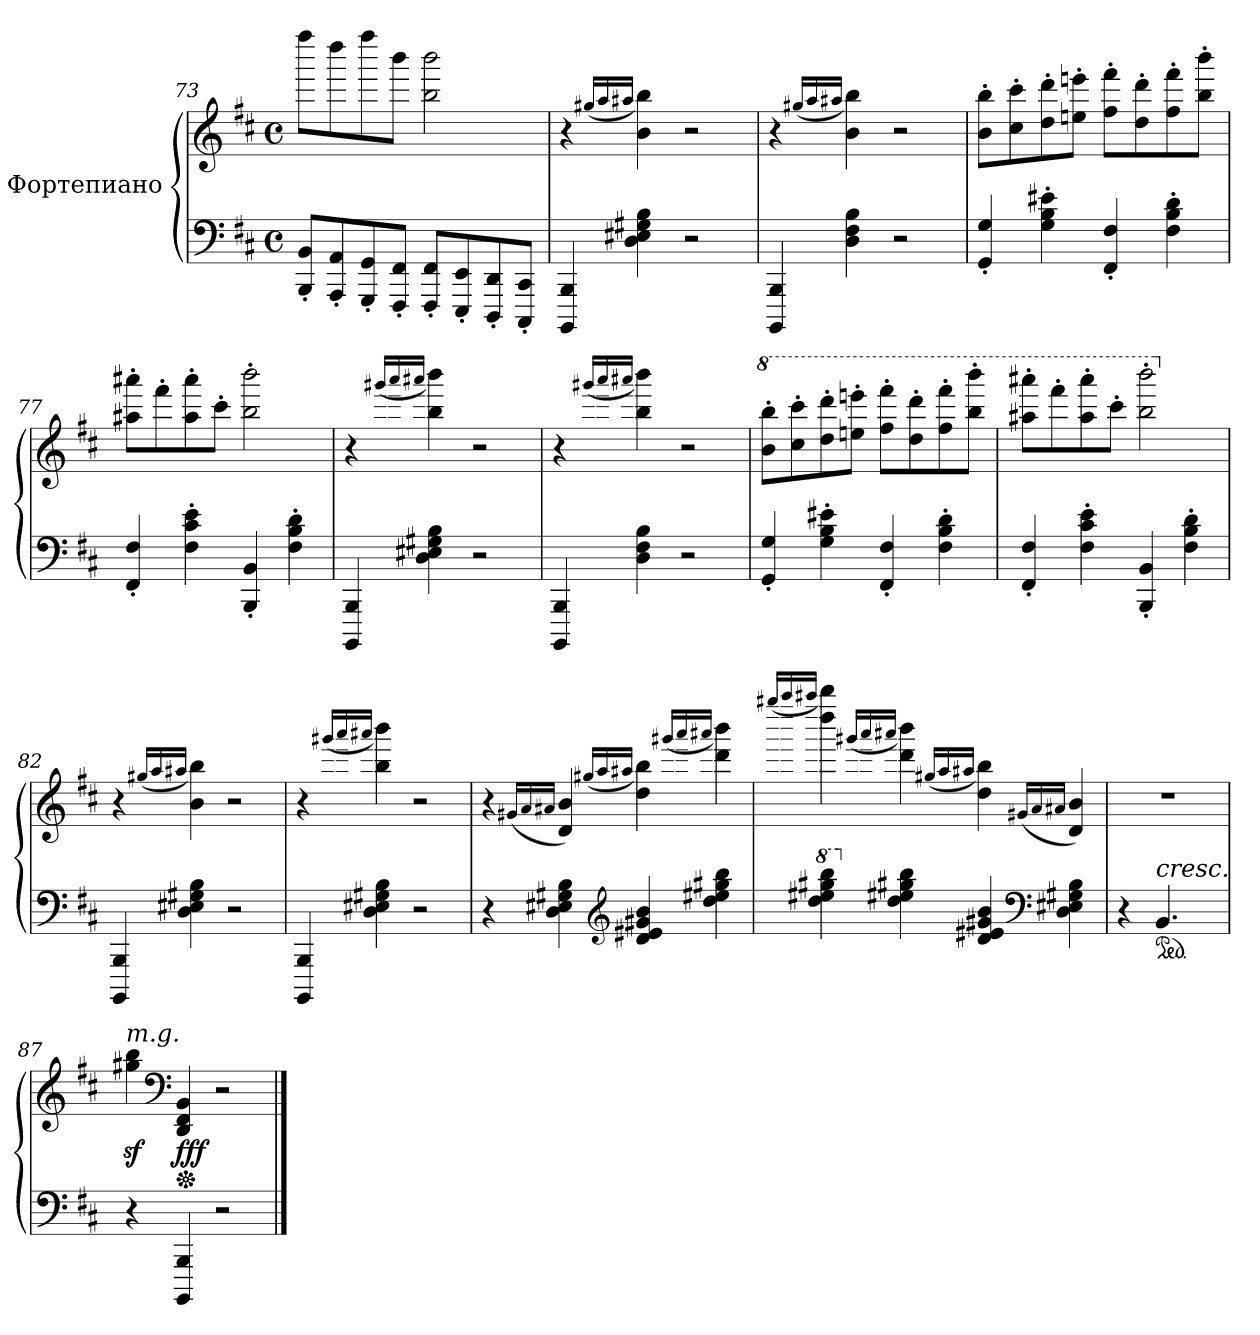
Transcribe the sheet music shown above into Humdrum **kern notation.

**kern	**kern	**dynam
*part1	*part1	*part1
*staff2	*staff1	*staff1/2
*I"Фортепиано	*	*
*clefF4	*clefG2	*
*k[f#c#]	*k[f#c#]	*
*M4/4	*M4/4	*
*met(c)	*met(c)	*
=73	=73	=73
8BBB/' 8BB/'L	8ffff#\L	.
8AAA/' 8AA/'	8dddd\	.
8GGG/' 8GG/'	8ffff#\	.
8FFF#/' 8FF#/'J	8bbb\J	.
8FFF#/' 8FF#/'L	2bb\ 2bbb\	.
8EEE/' 8EE/'	.	.
8DDD/' 8DD/'	.	.
8CCC#/' 8CC#/'J	.	.
!!LO:LB:g=z
=74	=74	=74
*	*MM200	*
4BBBB/ 4BBB/	4r	.
.	(>16qgg#X/LL	.
.	16qaa/	.
.	16qaa#X/JJ	.
4D\ 4E#X\ 4G#X\ 4B\	4b\ 4bb\)	.
2r	2r	.
=75	=75	=75
4BBBB/ 4BBB/	4r	.
.	(>16qgg#X/LL	.
.	16qaa/	.
.	16qaa#X/JJ	.
4D\ 4F#\ 4B\	4b\ 4bb\)	.
2r	2r	.
=76	=76	=76
4GG/' 4G/'	8b\' 8bb\'L	.
.	8cc#\' 8ccc#\'	.
4G\' 4B\' 4e#X\'	8dd\' 8ddd\'	.
.	8eeni\' 8eeeni\'J	.
4FF#/' 4F#/'	8ff#\' 8fff#\'L	.
.	8dd\' 8ddd\'	.
4F#\' 4B\' 4d\'	8ff#\' 8fff#\'	.
.	8bb\' 8bbb\'J	.
=77	=77	=77
4FF#/' 4F#/'	8aa#X\' 8aaa#X\'L	.
.	8fff#'\	.
4F#\' 4c#\' 4e\'	8aa#\' 8aaa#\'	.
.	8ccc#'\J	.
4BBB/' 4BB/'	2bb\' 2bbb\'	.
4F#\' 4B\' 4d\'	.	.
!!LO:LB:g=z
=78	=78	=78
4BBBB/ 4BBB/	4r	.
.	(>16qggg#X/LL	.
.	16qaaa/	.
.	16qaaa#X/JJ	.
4D\ 4E#X\ 4G#X\ 4B\	4bb\ 4bbb\)	.
2r	2r	.
=79	=79	=79
4BBBB/ 4BBB/	4r	.
.	(>16qggg#X/LL	.
.	16qaaa/	.
.	16qaaa#X/JJ	.
4D\ 4F#\ 4B\	4bb\ 4bbb\)	.
2r	2r	.
=80	=80	=80
*	*8va	*
4GG/' 4G/'	8bb\' 8bbb\'L	.
.	8ccc#\' 8cccc#\'	.
4G\' 4B\' 4e#X\'	8ddd\' 8dddd\'	.
.	8eeeni\' 8eeeeni\'J	.
4FF#/' 4F#/'	8fff#\' 8ffff#\'L	.
.	8ddd\' 8dddd\'	.
4F#\' 4B\' 4d\'	8fff#\' 8ffff#\'	.
.	8bbb\' 8bbbb\'J	.
=81	=81	=81
4FF#/' 4F#/'	8aaa#X\' 8aaaa#X\'L	.
.	8ffff#'\	.
4F#\' 4c#\' 4e\'	8aaa#\' 8aaaa#\'	.
.	8cccc#'\J	.
4BBB/' 4BB/'	2bbb\' 2bbbb\'	.
4F#\' 4B\' 4d\'	.	.
=82	=82	=82
*	*X8va	*
4BBBB/ 4BBB/	4r	.
.	(>16qgg#X/LL	.
.	16qaa/	.
.	16qaa#X/JJ	.
4D\ 4E#X\ 4G#X\ 4B\	4b\ 4bb\)	.
2r	2r	.
!!LO:LB:g=z
=83	=83	=83
4BBBB/ 4BBB/	4r	.
.	(>16qggg#X/LL	.
.	16qaaa/	.
.	16qaaa#X/JJ	.
4D\ 4E#X\ 4G#X\ 4B\	4bb\ 4bbb\)	.
2r	2r	.
=84	=84	=84
4r	4r	.
.	(>16qg#X/LL	.
.	16qa/	.
.	16qa#X/JJ	.
4D\ 4E#X\ 4G#X\ 4B\	4d/ 4b/)	.
*clefG2	*	*
.	(>16qgg#X/LL	.
.	16qaa/	.
.	16qaa#X/JJ	.
4d/ 4e#X/ 4g#X/ 4b/	4dd\ 4bb\)	.
.	(>16qggg#X/LL	.
.	16qaaa/	.
.	16qaaa#X/JJ	.
4dd\ 4ee#X\ 4gg#X\ 4bb\	4ddd\ 4bbb\)	.
=85	=85	=85
.	(>16qgggg#X/LL	.
.	16qaaaa/	.
.	16qaaaa#X/JJ	.
*8va	*	*
4ddd\ 4eee#X\ 4ggg#X\ 4bbb\	4dddd\ 4bbbb\)	.
.	(>16qggg#X/LL	.
.	16qaaa/	.
.	16qaaa#X/JJ	.
*X8va	*	*
4dd\ 4ee#X\ 4gg#X\ 4bb\	4ddd\ 4bbb\)	.
.	(>16qgg#X/LL	.
.	16qaa/	.
.	16qaa#X/JJ	.
4d/ 4e#X/ 4g#X/ 4b/	4dd\ 4bb\)	.
*clefF4	*	*
.	(>16qg#X/LL	.
.	16qa/	.
.	16qa#X/JJ	.
4D\ 4E#X\ 4G#X\ 4B\	4d/ 4b/)	.
=86	=86	=86
4r	1r	.
*ped	*	*
!LO:TX:a:i:t=cresc.	!	!
!LO:N:head=solid	!	!
2.BB/	.	.
=87	=87	=87
!	!LO:TX:a:i:t=m.g.	!
4r	4gg#X\z< 4bb\z<	.
*	*clefF4	*
*	*Xped	*
!	!	!LO:DY:b
4BBBB/ 4BBB/	4DD/ 4FF#/ 4BB/	fff
2r	2r	.
==	==	==
*-	*-	*-
